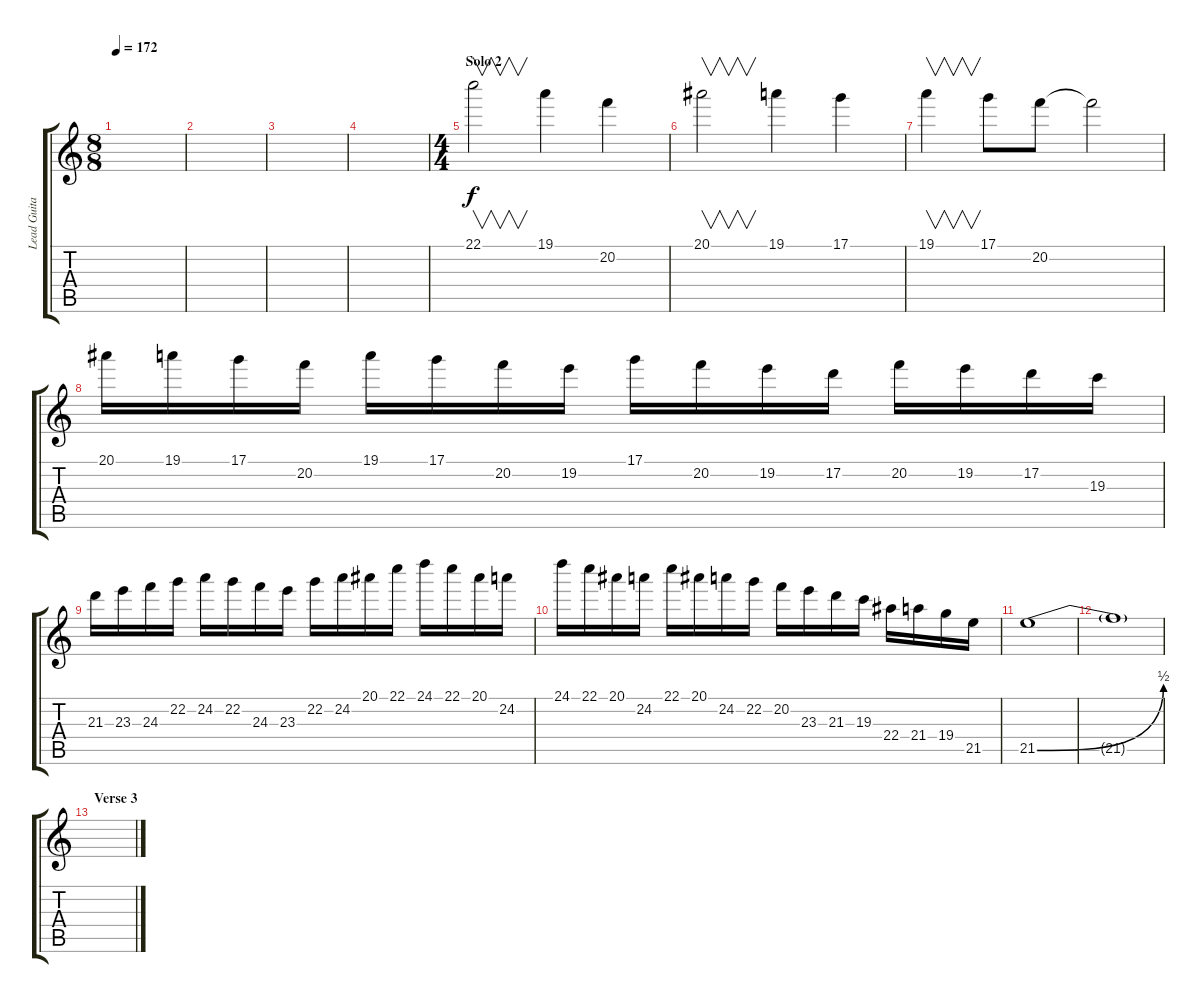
\track ("Lead Guitar 2" "Lead Guita") {instrument distortionguitar}
\staff {score tabs}
\tuning (D4 A3 F3 C3 G2 D2) {hide}
\ts (8 8)
\tempo 172
\clef g2
\ks c
|
|
|
|
\ts (4 4)
\section ("" "Solo 2")
22.1.2{v} 19.1.4 20.2.4 |
20.1.2{v} 19.1.4 17.1.4 |
19.1.4{v} 17.1.8 20.2.8 20.2{t}.2 |
20.1.16 19.1.16 17.1.16 20.2.16 19.1.16 17.1.16 20.2.16 19.2.16 17.1.16 20.2.16 19.2.16 17.2.16 20.2.16 19.2.16 17.2.16 19.3.16 |
21.3.16 23.3.16 24.3.16 22.2.16 24.2.16 22.2.16 24.3.16 23.3.16 22.2.16 24.2.16 20.1.16 22.1.16 24.1.16 22.1.16 20.1.16 24.2.16 |
24.1.16 22.1.16 20.1.16 24.2.16 22.1.16 20.1.16 24.2.16 22.2.16 20.2.16 23.3.16 21.3.16 19.3.16 22.4.16 21.4.16 19.4.16 21.5.16 |
21.5{be (bend 0 0 60 2)}.1 |
21.5{t}.1 |
\section ("" "Verse 3")
